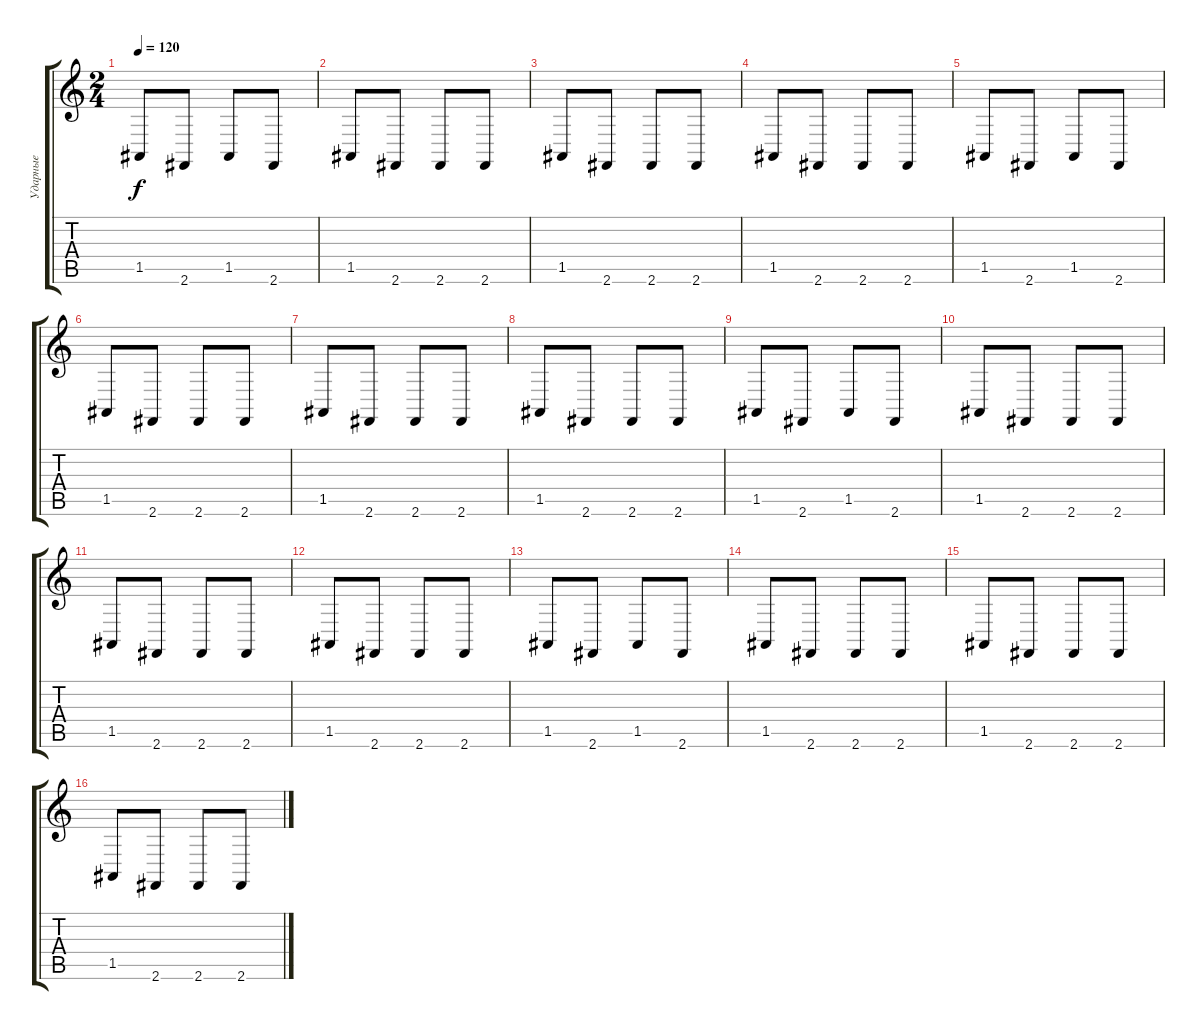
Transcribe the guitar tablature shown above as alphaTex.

\track ("Ударные" "Ударные") {instrument acousticgrandpiano}
\staff {score tabs}
\tuning (E4 B3 G3 D3 A2 E2) {hide}
\ts (2 4)
\tempo 120
\clef g2
\ks c
1.5.8{dy f} 2.6.8 1.5.8 2.6.8 |
1.5.8 2.6.8 2.6.8 2.6.8 |
1.5.8 2.6.8 2.6.8 2.6.8 |
1.5.8 2.6.8 2.6.8 2.6.8 |
1.5.8 2.6.8 1.5.8 2.6.8 |
1.5.8 2.6.8 2.6.8 2.6.8 |
1.5.8 2.6.8 2.6.8 2.6.8 |
1.5.8 2.6.8 2.6.8 2.6.8 |
1.5.8 2.6.8 1.5.8 2.6.8 |
1.5.8 2.6.8 2.6.8 2.6.8 |
1.5.8 2.6.8 2.6.8 2.6.8 |
1.5.8 2.6.8 2.6.8 2.6.8 |
1.5.8 2.6.8 1.5.8 2.6.8 |
1.5.8 2.6.8 2.6.8 2.6.8 |
1.5.8 2.6.8 2.6.8 2.6.8 |
1.5.8 2.6.8 2.6.8 2.6.8
